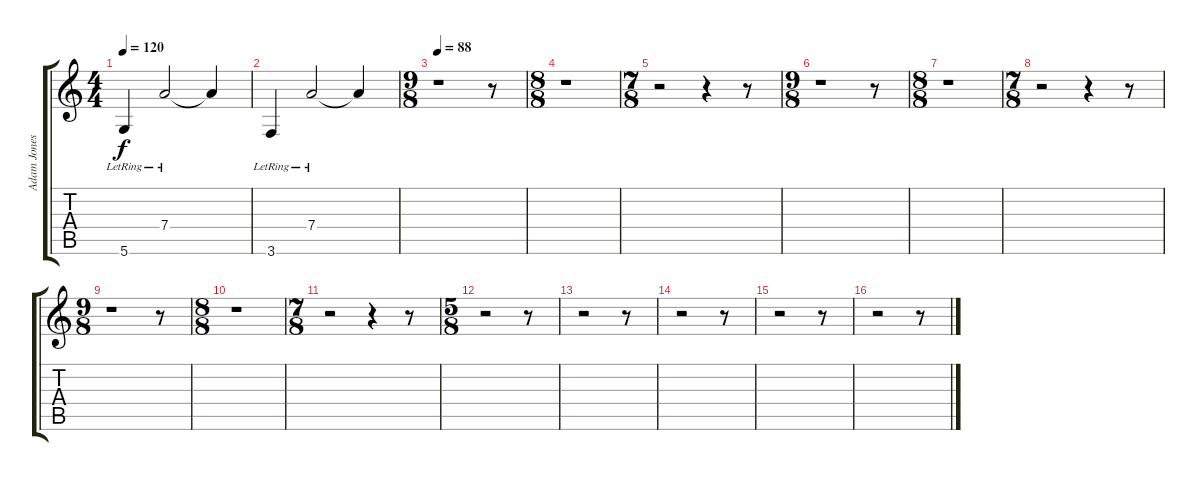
\track ("Adam Jones [acoustic]" "Adam Jones") {instrument acousticguitarsteel}
\staff {score tabs}
\tuning (E4 B3 G3 D3 A2 D2) {hide}
\ts (4 4)
\tempo 120
\clef g2
\ks c
5.6{lr}.4{dy f} 7.4{lr}.2 7.4{t}.4 |
3.6{lr}.4 7.4{lr}.2 7.4{t}.4 |
\ts (9 8)
\tempo 88
r.1 r.8 |
\ts (8 8)
r.1 |
\ts (7 8)
r.2 r.4 r.8 |
\ts (9 8)
r.1 r.8 |
\ts (8 8)
r.1 |
\ts (7 8)
r.2 r.4 r.8 |
\ts (9 8)
r.1 r.8 |
\ts (8 8)
r.1 |
\ts (7 8)
r.2 r.4 r.8 |
\ts (5 8)
r.2 r.8 |
r.2 r.8 |
r.2 r.8 |
r.2 r.8 |
r.2 r.8
